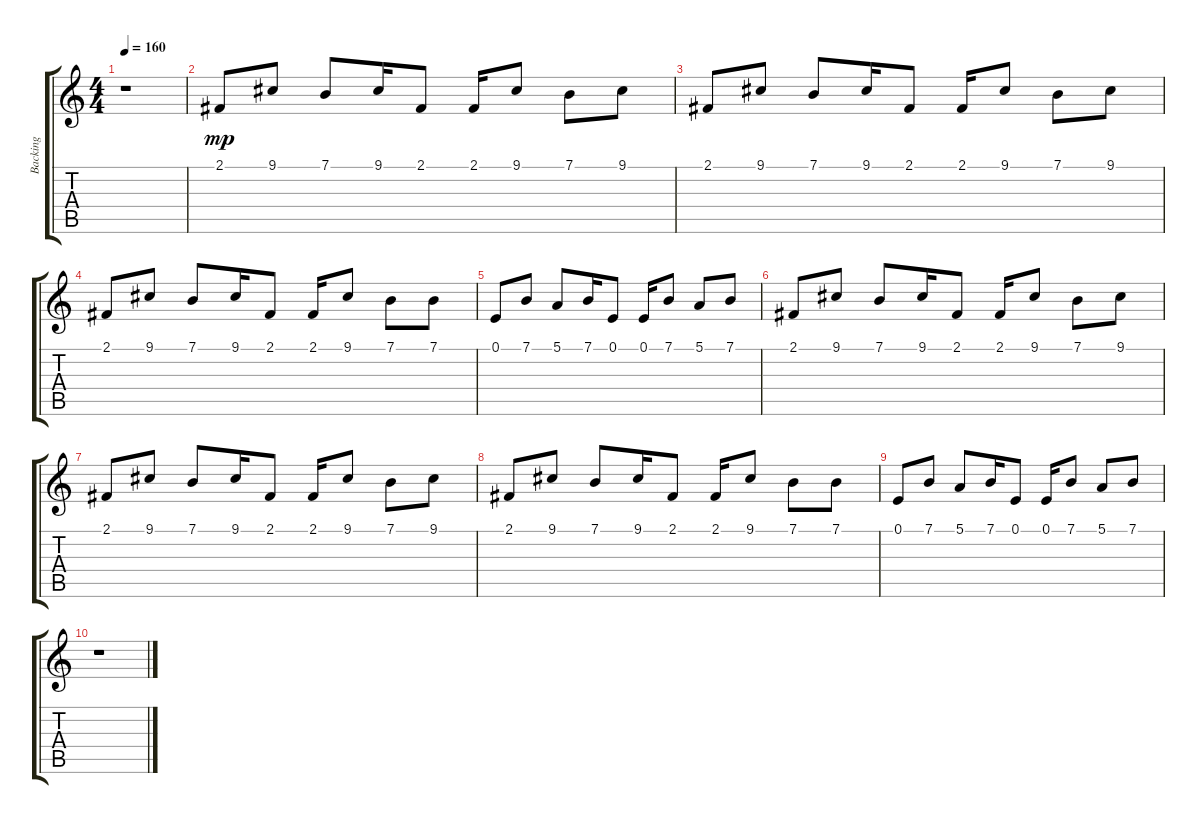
\track ("Backing" "Backing") {instrument lead2sawtooth}
\staff {score tabs}
\tuning (E4 B3 G3 D3 A2 E2) {hide}
\ts (4 4)
\tempo 160
\clef g2
\ks c
r.1{dy mp} |
2.1.8 9.1.8 7.1.8 9.1.16 2.1.8 2.1.16 9.1.8 7.1.8 9.1.8 |
2.1.8 9.1.8 7.1.8 9.1.16 2.1.8 2.1.16 9.1.8 7.1.8 9.1.8 |
2.1.8 9.1.8 7.1.8 9.1.16 2.1.8 2.1.16 9.1.8 7.1.8 7.1.8 |
0.1.8 7.1.8 5.1.8 7.1.16 0.1.8 0.1.16 7.1.8 5.1.8 7.1.8 |
2.1.8 9.1.8 7.1.8 9.1.16 2.1.8 2.1.16 9.1.8 7.1.8 9.1.8 |
2.1.8 9.1.8 7.1.8 9.1.16 2.1.8 2.1.16 9.1.8 7.1.8 9.1.8 |
2.1.8 9.1.8 7.1.8 9.1.16 2.1.8 2.1.16 9.1.8 7.1.8 7.1.8 |
0.1.8 7.1.8 5.1.8 7.1.16 0.1.8 0.1.16 7.1.8 5.1.8 7.1.8 |
r.1
